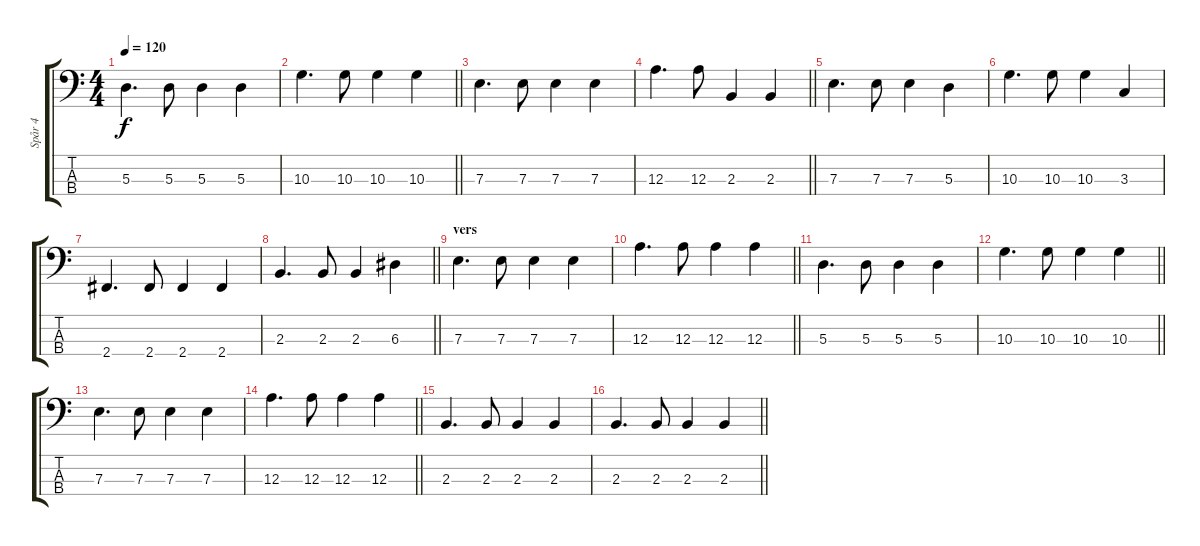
\track ("Spår 4" "Spår 4") {instrument electricbassfinger}
\staff {score tabs}
\tuning (G2 D2 A1 E1) {hide}
\ts (4 4)
\tempo 120
\clef f4
\ks c
5.3.4{d dy f} 5.3.8 5.3.4 5.3.4 |
\barLineRight lightlight
10.3.4{d} 10.3.8 10.3.4 10.3.4 |
7.3.4{d} 7.3.8 7.3.4 7.3.4 |
\barLineRight lightlight
12.3.4{d} 12.3.8 2.3.4 2.3.4 |
7.3.4{d} 7.3.8 7.3.4 5.3.4 |
10.3.4{d} 10.3.8 10.3.4 3.3.4 |
2.4.4{d} 2.4.8 2.4.4 2.4.4 |
\barLineRight lightlight
2.3.4{d} 2.3.8 2.3.4 6.3.4 |
\section ("" "vers")
7.3.4{d} 7.3.8 7.3.4 7.3.4 |
\barLineRight lightlight
12.3.4{d} 12.3.8 12.3.4 12.3.4 |
5.3.4{d} 5.3.8 5.3.4 5.3.4 |
\barLineRight lightlight
10.3.4{d} 10.3.8 10.3.4 10.3.4 |
7.3.4{d} 7.3.8 7.3.4 7.3.4 |
\barLineRight lightlight
12.3.4{d} 12.3.8 12.3.4 12.3.4 |
2.3.4{d} 2.3.8 2.3.4 2.3.4 |
\barLineRight lightlight
2.3.4{d} 2.3.8 2.3.4 2.3.4
